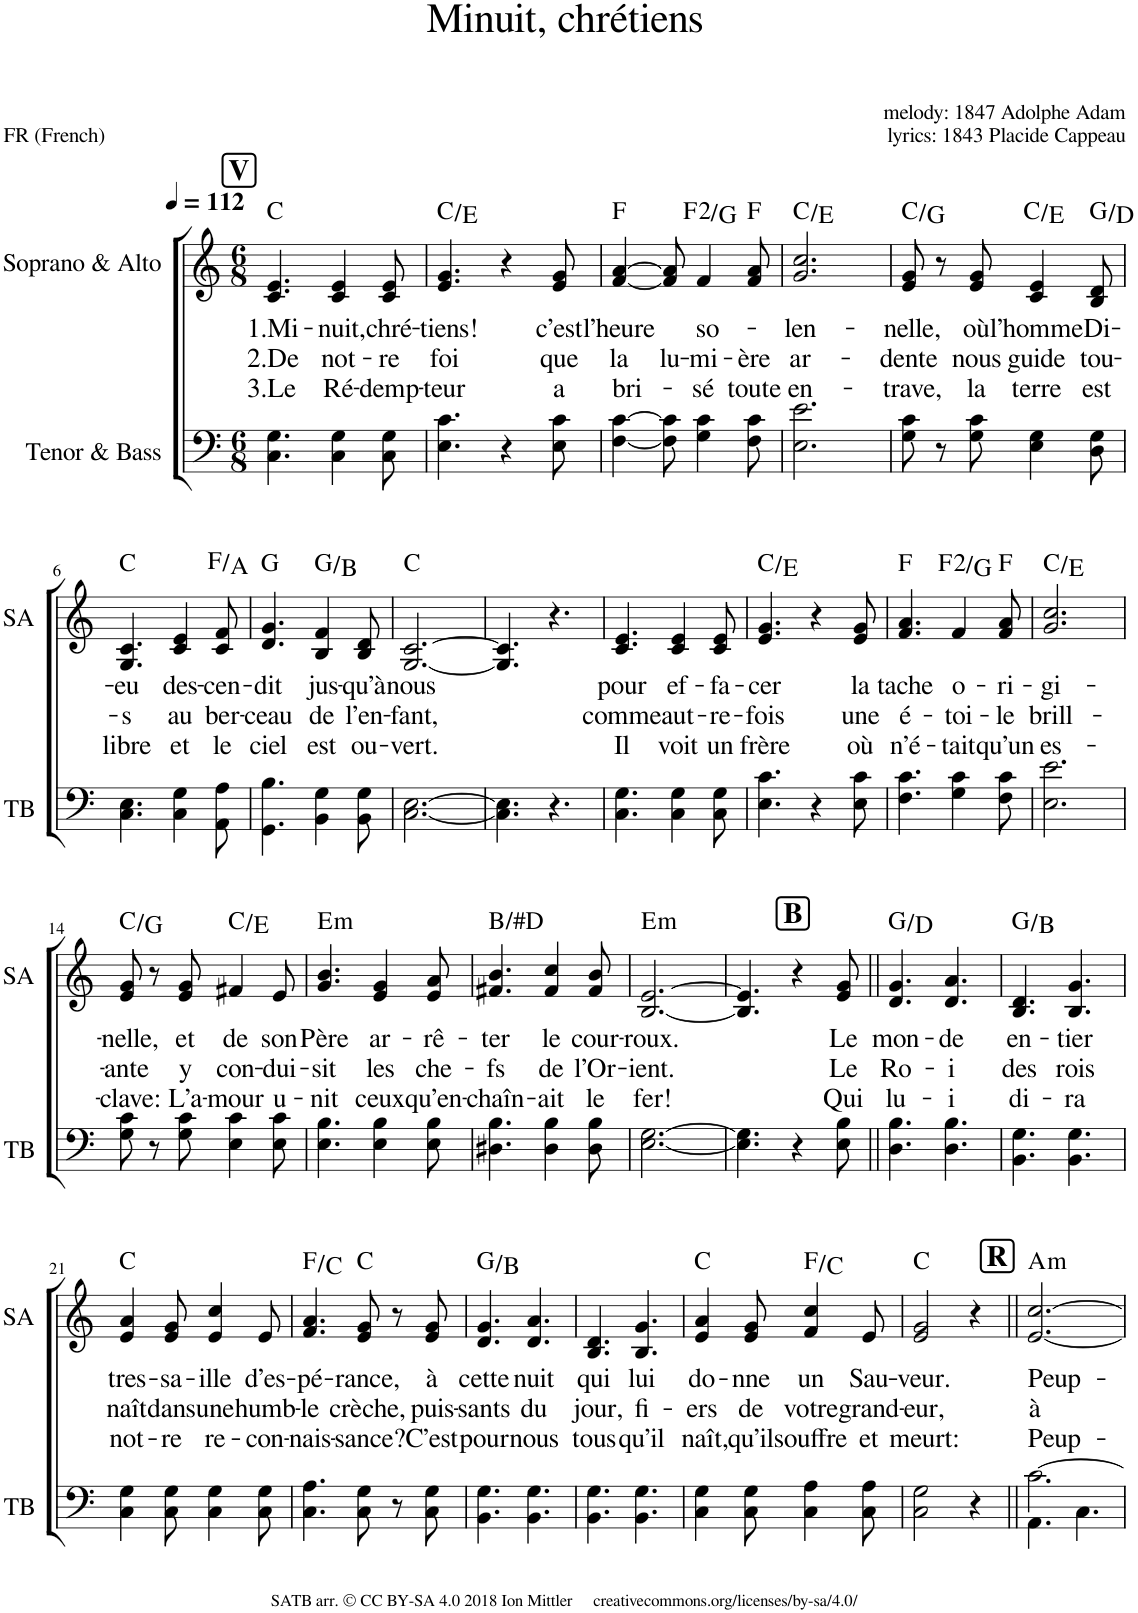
**kern	**kern	**text	**text	**text	**harte
*part2	*part1	*part1	*part1	*part1	*part1
*staff2	*staff1	*staff1	*staff1	*staff1	*
*I"Tenor &amp; Bass	*I"Soprano &amp; Alto	*	*	*	*
*I'TB	*I'SA	*	*	*	*
*clefF4	*clefG2	*	*	*	*
*k[]	*k[]	*	*	*	*
*M6/8	*M6/8	*	*	*	*
*MM112	*MM112	*	*	*	*
!!LO:REH:place=s1:a:B:cj:fs=14:t=V
=1	=1	=1	=1	=1	=1
!	!	!LO:LY:b	!LO:LY:b	!LO:LY:b	!
4.C\ 4.G\	4.c/ 4.e/	1.Mi-	2.De	3.Le	C:maj
!	!	!LO:LY:b	!LO:LY:b	!LO:LY:b	!
4C\ 4G\	4c/ 4e/	-nuit,	not-	Ré-	.
!	!	!LO:LY:b	!LO:LY:b	!LO:LY:b	!
8C\ 8G\	8c/ 8e/	chré-	-re	-demp-	.
=2	=2	=2	=2	=2	=2
!	!	!LO:LY:b	!LO:LY:b	!LO:LY:b	!
4.E\ 4.c\	4.e/ 4.g/	-tiens!	foi	-teur	C:maj/3
4r	4r	.	.	.	.
!	!	!LO:LY:b	!LO:LY:b	!LO:LY:b	!
8E\ 8c\	8e/ 8g/	c’est	que	a	.
=3	=3	=3	=3	=3	=3
!	!	!LO:LY:b	!LO:LY:b	!LO:LY:b	!
[4F\ [4c\	[4f/ [4a/	l’heure	la	bri-	F:maj
!	!	!	!LO:LY:b	!	!
8F\] 8c\]	8f/] 8a/]	.	lu-	.	.
!	!	!LO:LY:b	!LO:LY:b	!LO:LY:b	!
4G\ 4c\	4f/	so-	-mi-	-sé	F:maj(2)/2
!	!	!	!LO:LY:b	!LO:LY:b	!
8F\ 8c\	8f/ 8a/	.	-ère	toute	F:maj
=4	=4	=4	=4	=4	=4
!	!	!LO:LY:b	!LO:LY:b	!LO:LY:b	!
2.E\ 2.e\	2.g/ 2.cc/	-len-	ar-	en-	C:maj/3
=5	=5	=5	=5	=5	=5
!	!	!LO:LY:b	!LO:LY:b	!LO:LY:b	!
8G\ 8c\	8e/ 8g/	-nelle,	-dente	-trave,	C:maj/5
8r	8r	.	.	.	.
!	!	!LO:LY:b	!LO:LY:b	!LO:LY:b	!
8G\ 8c\	8e/ 8g/	où	nous	la	.
!	!	!LO:LY:b	!LO:LY:b	!LO:LY:b	!
4E\ 4G\	4c/ 4e/	l’homme	guide	terre	C:maj/3
!	!	!LO:LY:b	!LO:LY:b	!LO:LY:b	!
8D\ 8G\	8B/ 8d/	Di-	tou-	est	G:maj/5
!!LO:LB:g=z
=6	=6	=6	=6	=6	=6
!	!	!LO:LY:b	!LO:LY:b	!LO:LY:b	!
4.C\ 4.E\	4.G/ 4.c/	-eu	-s	libre	C:maj
!	!	!LO:LY:b	!LO:LY:b	!LO:LY:b	!
4C\ 4G\	4c/ 4e/	des-	au	et	.
!	!	!LO:LY:b	!LO:LY:b	!LO:LY:b	!
8AA\ 8A\	8c/ 8f/	-cen-	ber-	le	F:maj/3
=7	=7	=7	=7	=7	=7
!	!	!LO:LY:b	!LO:LY:b	!LO:LY:b	!
4.GG\ 4.B\	4.d/ 4.g/	-dit	-ceau	ciel	G:maj
!	!	!LO:LY:b	!LO:LY:b	!LO:LY:b	!
4BB\ 4G\	4B/ 4f/	jus-	de	est	G:maj/3
!	!	!LO:LY:b	!LO:LY:b	!LO:LY:b	!
8BB\ 8G\	8B/ 8d/	-qu’à	l’en-	ou-	.
=8	=8	=8	=8	=8	=8
!	!	!LO:LY:b	!LO:LY:b	!LO:LY:b	!
[2.C\ [2.E\	[2.G/ [2.c/	nous	-fant,	-vert.	C:maj
=9	=9	=9	=9	=9	=9
4.C\] 4.E\]	4.G/] 4.c/]	.	.	.	.
4.r	4.r	.	.	.	.
=10	=10	=10	=10	=10	=10
!	!	!LO:LY:b	!LO:LY:b	!LO:LY:b	!
4.C\ 4.G\	4.c/ 4.e/	pour	comme	Il	.
!	!	!LO:LY:b	!LO:LY:b	!LO:LY:b	!
4C\ 4G\	4c/ 4e/	ef-	aut-	voit	.
!	!	!LO:LY:b	!LO:LY:b	!LO:LY:b	!
8C\ 8G\	8c/ 8e/	-fa-	-re-	un	.
=11	=11	=11	=11	=11	=11
!	!	!LO:LY:b	!LO:LY:b	!LO:LY:b	!
4.E\ 4.c\	4.e/ 4.g/	-cer	-fois	frère	C:maj/3
4r	4r	.	.	.	.
!	!	!LO:LY:b	!LO:LY:b	!LO:LY:b	!
8E\ 8c\	8e/ 8g/	la	une	où	.
=12	=12	=12	=12	=12	=12
!	!	!LO:LY:b	!LO:LY:b	!LO:LY:b	!
4.F\ 4.c\	4.f/ 4.a/	tache	é-	n’é-	F:maj
!	!	!LO:LY:b	!LO:LY:b	!LO:LY:b	!
4G\ 4c\	4f/	o-	-toi-	-tait	F:maj(2)/2
!	!	!LO:LY:b	!LO:LY:b	!LO:LY:b	!
8F\ 8c\	8f/ 8a/	-ri-	-le	qu’un	F:maj
=13	=13	=13	=13	=13	=13
!	!	!LO:LY:b	!LO:LY:b	!LO:LY:b	!
2.E\ 2.e\	2.g/ 2.cc/	-gi-	brill-	es-	C:maj/3
!!LO:LB:g=z
=14	=14	=14	=14	=14	=14
!	!	!LO:LY:b	!LO:LY:b	!LO:LY:b	!
8G\ 8c\	8e/ 8g/	-nelle,	-ante	-clave:	C:maj/5
8r	8r	.	.	.	.
!	!	!LO:LY:b	!LO:LY:b	!LO:LY:b	!
8G\ 8c\	8e/ 8g/	et	y	L’a-	.
!	!	!LO:LY:b	!LO:LY:b	!LO:LY:b	!
4E\ 4c\	4f#X/	de	con-	-mour	C:maj/3
!	!	!LO:LY:b	!LO:LY:b	!LO:LY:b	!
8E\ 8c\	8e/	son	-dui-	u-	.
=15	=15	=15	=15	=15	=15
!	!	!LO:LY:b	!LO:LY:b	!LO:LY:b	!LO:H:kt=m
4.E\ 4.B\	4.g/ 4.b/	Père	-sit	-nit	E:min
!	!	!LO:LY:b	!LO:LY:b	!LO:LY:b	!
4E\ 4B\	4e/ 4g/	ar-	les	ceux	.
!	!	!LO:LY:b	!LO:LY:b	!LO:LY:b	!
8E\ 8B\	8e/ 8a/	-rê-	che-	qu’en-	.
=16	=16	=16	=16	=16	=16
!	!	!LO:LY:b	!LO:LY:b	!LO:LY:b	!
4.D#X\ 4.B\	4.f#X/ 4.b/	-ter	-fs	-chaîn-	B:maj
!	!	!LO:LY:b	!LO:LY:b	!LO:LY:b	!
4D#\ 4B\	4f#/ 4cc/	le	de	-ait	.
!	!	!LO:LY:b	!LO:LY:b	!LO:LY:b	!
8D#\ 8B\	8f#/ 8b/	cour-	l’Or-	le	.
=17	=17	=17	=17	=17	=17
!	!	!LO:LY:b	!LO:LY:b	!LO:LY:b	!LO:H:kt=m
[2.E\ [2.G\	[2.B/ [2.e/	-roux.	-ient.	fer!	E:min
!!LO:REH:place=s1:a:B:cj:fs=14:t=B:qo=1.5
=18	=18	=18	=18	=18	=18
4.E\] 4.G\]	4.B/] 4.e/]	.	.	.	.
4r	4r	.	.	.	.
!	!	!LO:LY:b	!LO:LY:b	!LO:LY:b	!
8E\ 8B\	8e/ 8g/	Le	Le	Qui	.
=19||	=19||	=19||	=19||	=19||	=19||
!	!	!LO:LY:b	!LO:LY:b	!LO:LY:b	!
4.D\ 4.B\	4.d/ 4.g/	mon-	Ro-	lu-	G:maj/5
!	!	!LO:LY:b	!LO:LY:b	!LO:LY:b	!
4.D\ 4.B\	4.d/ 4.a/	-de	-i	-i	.
=20	=20	=20	=20	=20	=20
!	!	!LO:LY:b	!LO:LY:b	!LO:LY:b	!
4.BB\ 4.G\	4.B/ 4.d/	en-	des	di-	G:maj/3
!	!	!LO:LY:b	!LO:LY:b	!LO:LY:b	!
4.BB\ 4.G\	4.B/ 4.g/	-tier	rois	-ra	.
!!LO:LB:g=z
=21	=21	=21	=21	=21	=21
!	!	!LO:LY:b	!LO:LY:b	!LO:LY:b	!
4C\ 4G\	4e/ 4a/	-tres-	naît	not-	C:maj
!	!	!LO:LY:b	!LO:LY:b	!LO:LY:b	!
8C\ 8G\	8e/ 8g/	-sa-	dans	-re	.
!	!	!LO:LY:b	!LO:LY:b	!LO:LY:b	!
4C\ 4G\	4e/ 4cc/	-ille	une	re-	.
!	!	!LO:LY:b	!LO:LY:b	!LO:LY:b	!
8C\ 8G\	8e/	d’es-	humb-	-con-	.
=22	=22	=22	=22	=22	=22
!	!	!LO:LY:b	!LO:LY:b	!LO:LY:b	!
4.C\ 4.A\	4.f/ 4.a/	-pé-	-le	-nais-	F:maj/5
!	!	!LO:LY:b	!LO:LY:b	!LO:LY:b	!
8C\ 8G\	8e/ 8g/	-rance,	crèche,	-sance?	C:maj
8r	8r	.	.	.	.
!	!	!LO:LY:b	!LO:LY:b	!LO:LY:b	!
8C\ 8G\	8e/ 8g/	à	puis-	C’est	.
=23	=23	=23	=23	=23	=23
!	!	!LO:LY:b	!LO:LY:b	!LO:LY:b	!
4.BB\ 4.G\	4.d/ 4.g/	cette	-sants	pour	G:maj/3
!	!	!LO:LY:b	!LO:LY:b	!LO:LY:b	!
4.BB\ 4.G\	4.d/ 4.a/	nuit	du	nous	.
=24	=24	=24	=24	=24	=24
!	!	!LO:LY:b	!LO:LY:b	!LO:LY:b	!
4.BB\ 4.G\	4.B/ 4.d/	qui	jour,	tous	.
!	!	!LO:LY:b	!LO:LY:b	!LO:LY:b	!
4.BB\ 4.G\	4.B/ 4.g/	lui	fi-	qu’il	.
=25	=25	=25	=25	=25	=25
!	!	!LO:LY:b	!LO:LY:b	!LO:LY:b	!
4C\ 4G\	4e/ 4a/	do-	-ers	naît,	C:maj
!	!	!LO:LY:b	!LO:LY:b	!LO:LY:b	!
8C\ 8G\	8e/ 8g/	-nne	de	qu’il	.
!	!	!LO:LY:b	!LO:LY:b	!LO:LY:b	!
4C\ 4A\	4f/ 4cc/	un	votre	souffre	F:maj/5
!	!	!LO:LY:b	!LO:LY:b	!LO:LY:b	!
8C\ 8A\	8e/	Sau-	grand-	et	.
!!LO:REH:place=s1:a:B:cj:fs=14:t=R:qo=2
=26	=26	=26	=26	=26	=26
!	!	!LO:LY:b	!LO:LY:b	!LO:LY:b	!
2C\ 2G\	2e/ 2g/	-veur.	-eur,	meurt:	C:maj
4r	4r	.	.	.	.
=27||	=27||	=27||	=27||	=27||	=27||
*^	*	*	*	*	*
!	!	!	!LO:LY:b	!LO:LY:b	!LO:LY:b	!LO:H:kt=m
4.AA\	[>2.c\	[2.e/ [2.cc/	Peup-	à	Peup-	A:min
4.C\	.	.	.	.	.	.
*v	*v	*	*	*	*	*
=	=	=	=	=	=
*-	*-	*-	*-	*-	*-
